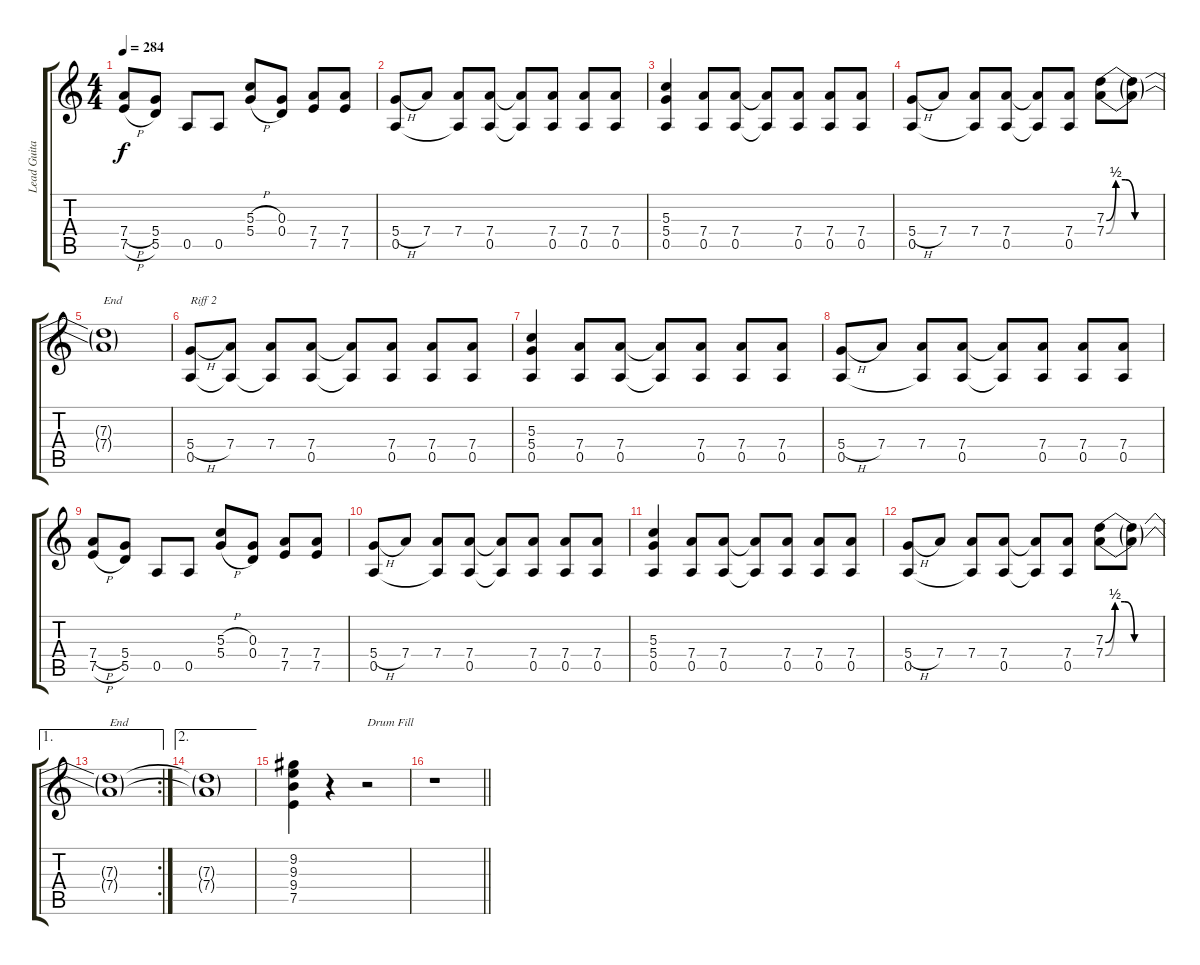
\track ("Lead Guitar 1" "Lead Guita") {instrument overdrivenguitar}
\staff {score tabs}
\tuning (E4 B3 G3 D3 A2 E2) {hide}
\ts (4 4)
\tempo 284
\clef g2
\ks c
(7.4{h} 7.5{h}).8{dy f} (5.4 5.5).8 0.5.8 0.5.8 (5.3{h} 5.4{h}).8 (0.3 0.4).8 (7.4 7.5).8 (7.4 7.5).8 |
(5.4{h} 0.5).8 7.4.8 (7.4 0.5{t}).8 (7.4 0.5).8 (7.4{t} 0.5{t}).8 (7.4 0.5).8 (7.4 0.5).8 (7.4 0.5).8 |
(5.3 5.4 0.5).4 (7.4 0.5).8 (7.4 0.5).8 (7.4{t} 0.5{t}).8 (7.4 0.5).8 (7.4 0.5).8 (7.4 0.5).8 |
(5.4{h} 0.5).8 7.4.8 (7.4 0.5{t}).8 (7.4 0.5).8 (7.4{t} 0.5{t}).8 (7.4 0.5).8 (7.3{be (custom 0 0 10 2 20 2 30 0 60 0)} 7.4{be (custom 0 0 10 2 20 2 30 0 60 0)}).8 (7.3{t} 7.4{t}).8 |
(7.3{t} 7.4{t}).1{txt "End"} |
(5.4{h} 0.5).8{txt "Riff 2"} (7.4 0.5{t}).8 (7.4 0.5{t}).8 (7.4 0.5).8 (7.4{t} 0.5{t}).8 (7.4 0.5).8 (7.4 0.5).8 (7.4 0.5).8 |
(5.3 5.4 0.5).4 (7.4 0.5).8 (7.4 0.5).8 (7.4{t} 0.5{t}).8 (7.4 0.5).8 (7.4 0.5).8 (7.4 0.5).8 |
(5.4{h} 0.5).8 7.4.8 (7.4 0.5{t}).8 (7.4 0.5).8 (7.4{t} 0.5{t}).8 (7.4 0.5).8 (7.4 0.5).8 (7.4 0.5).8 |
(7.4{h} 7.5{h}).8 (5.4 5.5).8 0.5.8 0.5.8 (5.3{h} 5.4{h}).8 (0.3 0.4).8 (7.4 7.5).8 (7.4 7.5).8 |
(5.4{h} 0.5).8 7.4.8 (7.4 0.5{t}).8 (7.4 0.5).8 (7.4{t} 0.5{t}).8 (7.4 0.5).8 (7.4 0.5).8 (7.4 0.5).8 |
(5.3 5.4 0.5).4 (7.4 0.5).8 (7.4 0.5).8 (7.4{t} 0.5{t}).8 (7.4 0.5).8 (7.4 0.5).8 (7.4 0.5).8 |
(5.4{h} 0.5).8 7.4.8 (7.4 0.5{t}).8 (7.4 0.5).8 (7.4{t} 0.5{t}).8 (7.4 0.5).8 (7.3{be (custom 0 0 10 2 20 2 30 0 60 0)} 7.4{be (custom 0 0 10 2 20 2 30 0 60 0)}).8 (7.3{t} 7.4{t}).8 |
\ae 1
\rc 2
(7.3{t} 7.4{t}).1{txt "End"} |
\ae 2
(7.3{t} 7.4{t}).1 |
(9.2 9.3 9.4 7.5).4 r.4 r.2{txt "Drum Fill"} |
\barLineRight lightlight
r.1
